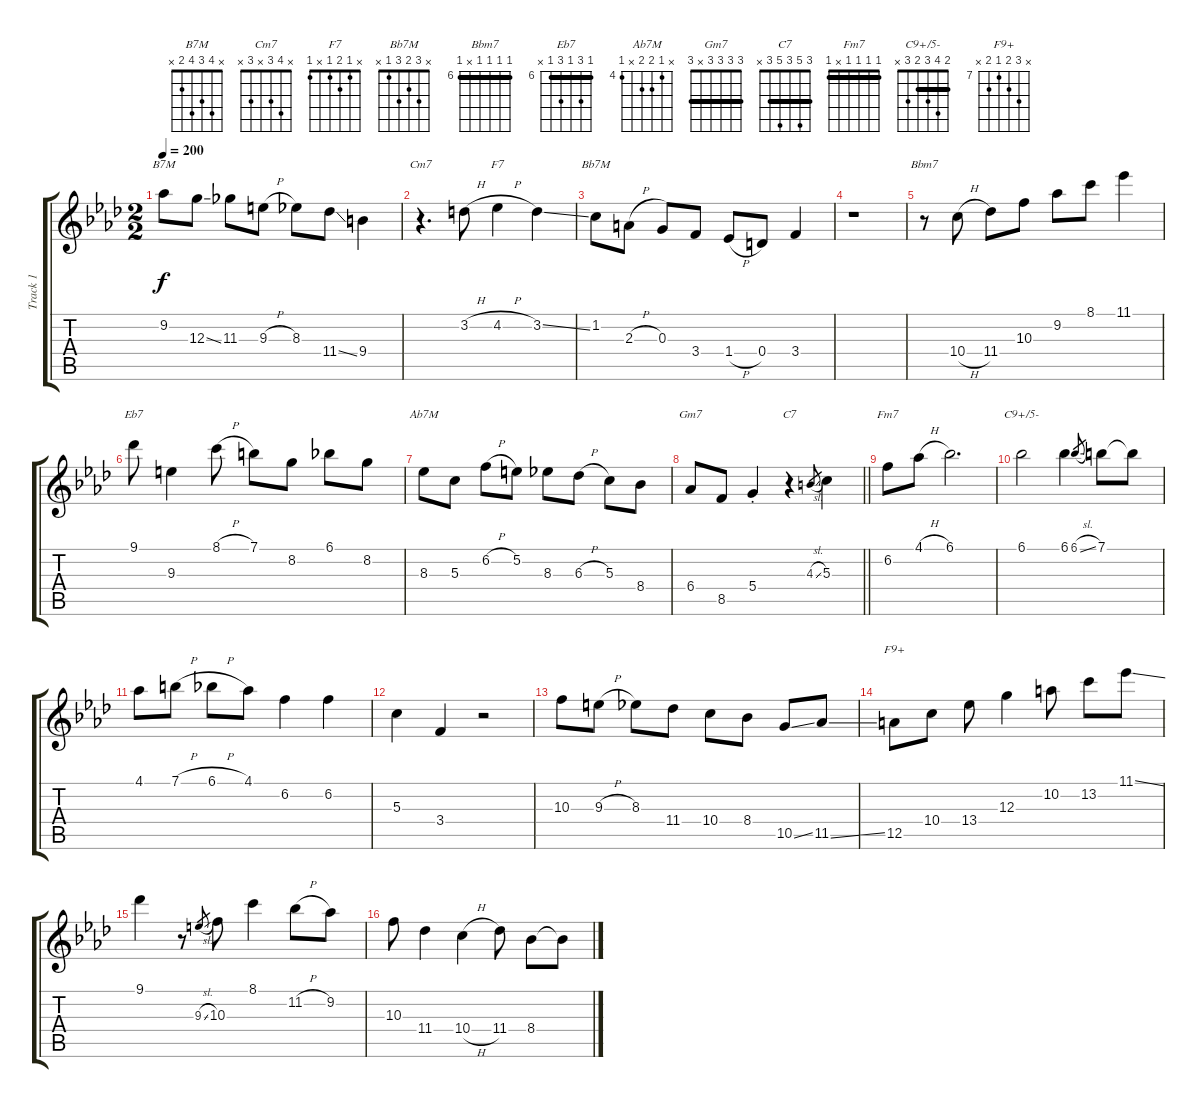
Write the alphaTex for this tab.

\track ("Track 1" "Track 1") {instrument electricguitarjazz}
\staff {score tabs}
\tuning (E4 B3 G3 D3 A2 E2) {hide}
\chord ("B7M" x 4 3 4 2 x)
\chord ("Cm7" x 4 3 x 3 x)
\chord ("F7" x 1 2 1 x 1)
\chord ("Bb7M" x 3 2 3 1 x)
\chord ("Bbm7" 6 6 6 6 x 6) {firstfret 6 barre 6}
\chord ("Eb7" 6 8 6 8 6 x) {firstfret 6 barre 6}
\chord ("Ab7M" x 4 5 5 x 4) {firstfret 4}
\chord ("Gm7" 3 3 3 3 x 3) {barre 3}
\chord ("C7" 3 5 3 5 3 x) {barre 3}
\chord ("Fm7" 1 1 1 1 x 1) {barre 1}
\chord ("C9+/5-" 2 4 3 2 3 x) {barre 2}
\chord ("F9+" x 9 8 7 8 x) {firstfret 7}
\ts (2 2)
\tempo 200
\clef g2
\ks ab
9.2.8{ch "B7M" dy f} 12.3{ss}.8 11.3.8 9.3{h}.8 8.3.8 11.4{ss}.8 9.4.4 |
r.4{d ch "Cm7"} 3.2{h}.8 4.2{h}.4{ch "F7"} 3.2{ss}.4 |
1.2.8{ch "Bb7M"} 2.3{h}.8 0.3.8 3.4.8 1.4{h}.8 0.4.8 3.4.4 |
r.1 |
r.8{ch "Bbm7"} 10.4{h}.8 11.4.8 10.3.8 9.2.8 8.1.8 11.1.4 |
9.1.8{ch "Eb7"} 9.3.4 8.1{h}.8 7.1.8 8.2.8 6.1.8 8.2.8 |
8.3.8{ch "Ab7M"} 5.3.8 6.2{h}.8 5.2.8 8.3.8 6.3{h}.8 5.3.8 8.4.8 |
\barLineRight lightlight
6.4.8{ch "Gm7"} 8.5.8 5.4{st}.4 r.4{ch "C7"} 4.3{sl}.8{gr} 5.3.4 |
6.2.8{ch "Fm7"} 4.1{h}.8 6.1.2{d} |
6.1.2{ch "C9+/5-"} 6.1.4 6.1{sl}.8{gr} 7.1.8 7.1{t}.8 |
4.1.8 7.1{h}.8 6.1{h}.8 4.1.8 6.2.4 6.2.4 |
5.3.4 3.4.4 r.2 |
10.3.8 9.3{h}.8 8.3.8 11.4.8 10.4.8 8.4.8 10.5{ss}.8 11.5{ss}.8 |
12.5.8{ch "F9+"} 10.4.8 13.4.8 12.3.4 10.2.8 13.2.8 11.1{ss}.8 |
9.1.4 r.8 9.3{sl}.8{gr} 10.3.8 8.1.4 11.2{h}.8 9.2.8 |
10.3.8 11.4.4 10.4{h}.4 11.4.8 8.4.8 8.4{t}.8
